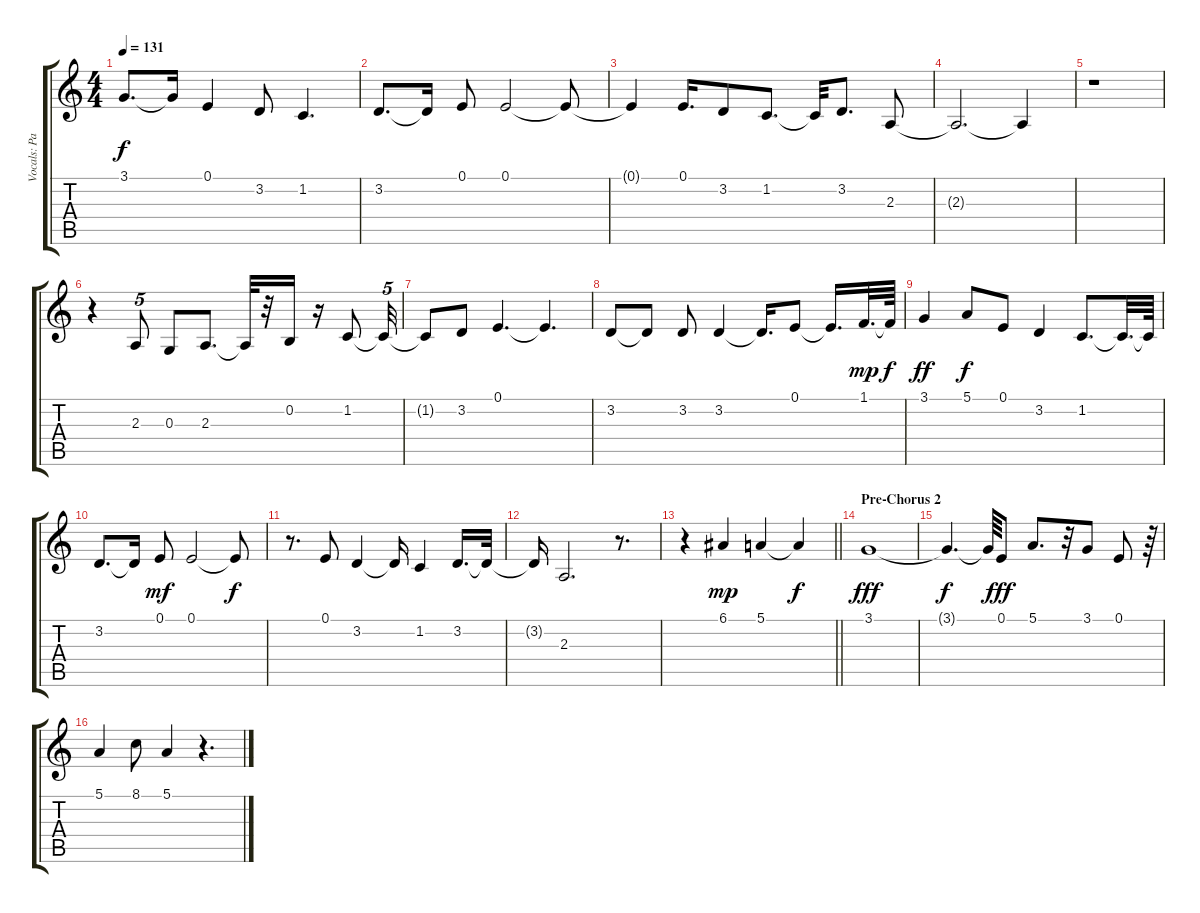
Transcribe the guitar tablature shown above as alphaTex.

\track ("Vocals: Paul Rodgers" "Vocals: Pa") {instrument tenorsax}
\staff {score tabs}
\tuning (E4 B3 G3 D3 A2 E2) {hide}
\ts (4 4)
\tempo 131
\clef g2
\ks c
3.1.8{d dy f} 3.1{t}.16 0.1.4 3.2.8 1.2.4{d} |
3.2.8{d} 3.2{t}.16 0.1.8 0.1.2 0.1{t}.8 |
0.1{t}.4 0.1.16{d} 3.2.8 1.2.8{d} 1.2{t}.32 3.2.8{d} 2.3.8 |
2.3{t}.2{d} 2.3{t}.4 |
r.1 |
r.4 2.3.8{tu (5 4)} 0.3.8 2.3.8{d} 2.3{t}.32 r.32 0.2.16 r.16 1.2.8 1.2{t}.32{tu (5 4)} |
1.2{t}.8 3.2.8 0.1.4{d} 0.1{t}.4{d} |
3.2.8 3.2{t}.8 3.2.8 3.2.4 3.2{t}.16{d} 0.1.8 0.1{t}.16{d} 1.1.32{d dy mp} 1.1{t}.64{dy f} |
3.1.4{dy ff} 5.1.8{dy f} 0.1.8 3.2.4 1.2.8{d} 1.2{t}.32{d} 1.2{t}.64 |
3.2.8{d} 3.2{t}.16 0.1.8{dy mf} 0.1.2 0.1{t}.8{dy f} |
r.8{d} 0.1.8 3.2.4 3.2{t}.16 1.2.4 3.2.16{d} 3.2{t}.32 |
3.2{t}.16 2.3.2{d} r.8{d} |
\barLineRight lightlight
r.4 6.1.4{dy mp} 5.1.4 5.1{t}.4{dy f} |
\section ("" "Pre-Chorus 2")
3.1.1{dy fff} |
3.1{t}.4{d dy f} 3.1{t}.64 0.1.8{dy fff} 5.1.8{d} r.32 3.1.8 0.1.8 r.64 |
5.1.4 8.1.8 5.1.4 r.4{d}
